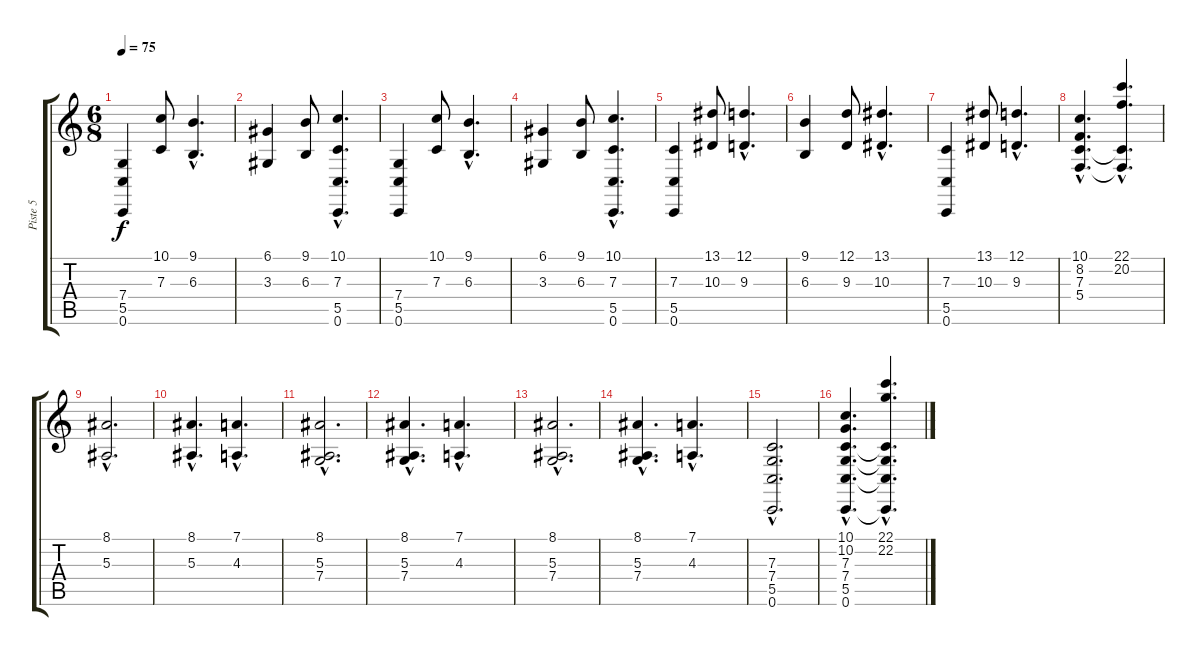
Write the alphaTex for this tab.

\track ("Piste 5" "Piste 5") {instrument synthstrings2}
\staff {score tabs}
\tuning (D4 A3 F3 C3 G2 C2) {hide}
\ts (6 8)
\tempo 75
\clef g2
\ks c
(7.4 5.5 0.6).4{dy f volume 9} (10.1 7.3).8 (9.1{hac} 6.3{hac}).4{d} |
(6.1 3.3).4 (9.1 6.3).8 (10.1{hac} 7.3{hac} 5.5{hac} 0.6{hac}).4{d} |
(7.4 5.5 0.6).4 (10.1 7.3).8 (9.1{hac} 6.3{hac}).4{d} |
(6.1 3.3).4 (9.1 6.3).8 (10.1{hac} 7.3{hac} 5.5{hac} 0.6{hac}).4{d} |
(7.3 5.5 0.6).4 (13.1 10.3).8 (12.1{hac} 9.3{hac}).4{d} |
(9.1 6.3).4 (12.1 9.3).8 (13.1{hac} 10.3{hac}).4{d} |
(7.3 5.5 0.6).4 (13.1 10.3).8 (12.1{hac} 9.3{hac}).4{d} |
(10.1{hac} 8.2{hac} 7.3{hac} 5.4{hac}).4{d volume 11} (22.1{hac} 20.2{hac} 7.3{hac t} 5.4{hac t}).4{d} |
(8.1{hac} 5.3{hac}).2{d volume 11} |
(8.1{hac} 5.3{hac}).4{d} (7.1{hac} 4.3{hac}).4{d} |
(8.1{hac} 5.3{hac} 7.4{hac}).2{d} |
(8.1{hac} 5.3{hac} 7.4{hac}).4{d} (7.1{hac} 4.3{hac}).4{d} |
(8.1{hac} 5.3{hac} 7.4{hac}).2{d} |
(8.1{hac} 5.3{hac} 7.4{hac}).4{d} (7.1{hac} 4.3{hac}).4{d} |
(7.3{hac} 7.4{hac} 5.5{hac} 0.6{hac}).2{d} |
(10.1{hac} 10.2{hac} 7.3{hac} 7.4{hac} 5.5{hac} 0.6{hac}).4{d} (22.1{hac} 22.2{hac} 7.3{hac t} 7.4{hac t} 5.5{hac t} 0.6{hac t}).4{d}
